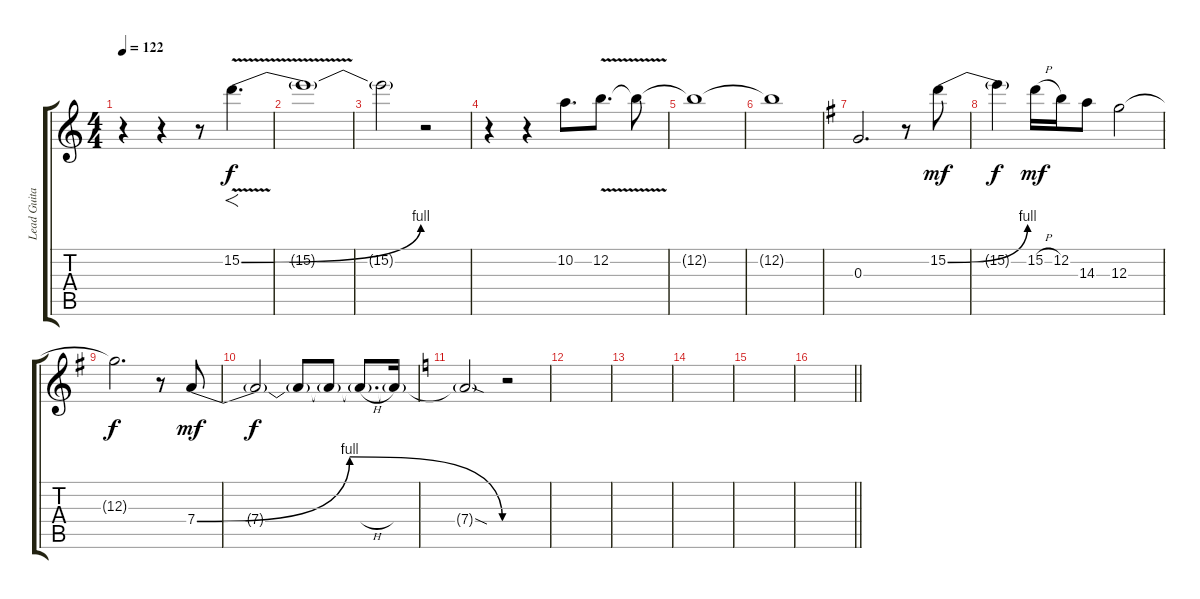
\track ("Lead Guitar" "Lead Guita") {instrument distortionguitar}
\staff {score tabs}
\tuning (E4 B3 G3 D3 A2 E2) {hide}
\ts (4 4)
\tempo 122
\clef g2
\ks c
r.4{dy f} r.4 r.8 15.2{be (bend 0 0 60 4) v}.4{f d} |
15.2{t}.1 |
15.2{t}.2 r.2 |
r.4 r.4 10.2.8{d} 12.2{v}.8{d} 12.2{t}.8 |
12.2{t}.1 |
12.2{t}.1 |
\ks g
0.3.2{d} r.8 15.2{be (bend 0 0 60 4)}.8{dy mf} |
15.2{t}.4{dy f} 15.2{h}.16{dy mf} 12.2.16 14.3.8 12.3.2 |
12.3{t}.2{d dy f} r.8 7.4{be (bendrelease 0 0 10 4 10 4 60 0)}.8{dy mf} |
7.4{t}.2{dy f} 7.4{t}.8 7.4{t}.8 7.4{h t}.8{d} 7.4{t}.16 |
\ks c
7.4{sod t}.2 r.2 |
|
|
|
|
\barLineRight lightlight
